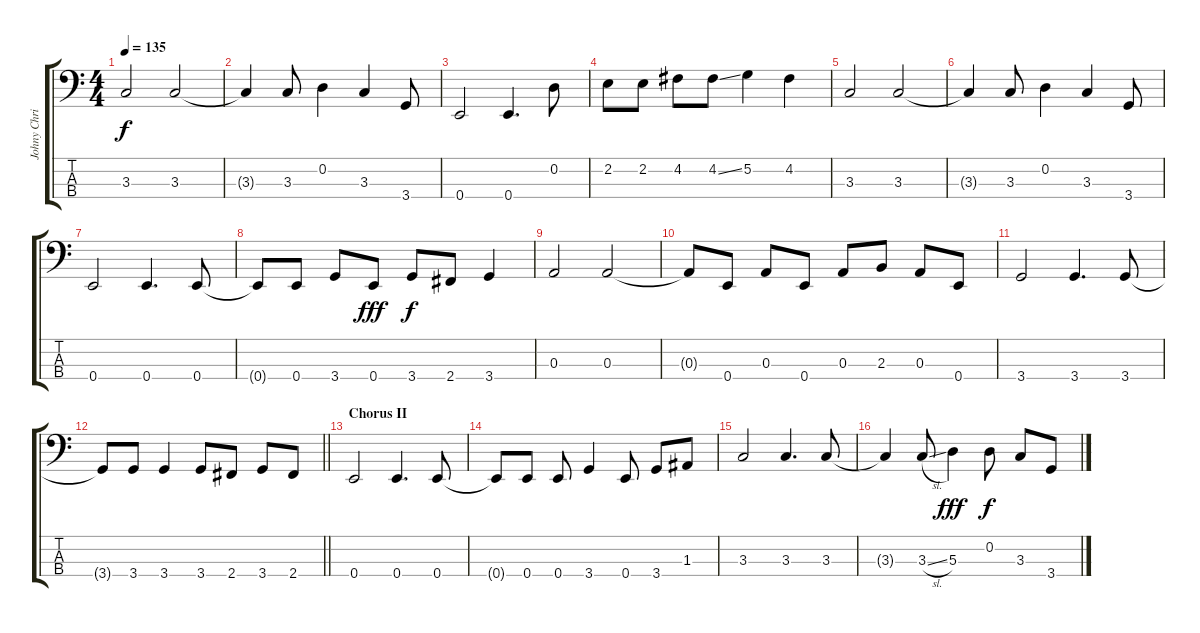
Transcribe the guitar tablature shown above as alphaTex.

\track ("Johny Christ" "Johny Chri") {instrument electricbassfinger}
\staff {score tabs}
\tuning (G2 D2 A1 E1) {hide}
\ts (4 4)
\tempo 135
\clef f4
\ks c
3.3.2{dy f} 3.3.2 |
3.3{t}.4 3.3.8 0.2.4 3.3.4 3.4.8 |
0.4.2 0.4.4{d} 0.2.8 |
2.2.8 2.2.8 4.2.8 4.2{ss}.8 5.2.4 4.2.4 |
3.3.2 3.3.2 |
3.3{t}.4 3.3.8 0.2.4 3.3.4 3.4.8 |
0.4.2 0.4.4{d} 0.4.8 |
0.4{t}.8 0.4.8 3.4.8 0.4.8{dy fff} 3.4.8{dy f} 2.4.8 3.4.4 |
0.3.2 0.3.2 |
0.3{t}.8 0.4.8 0.3.8 0.4.8 0.3.8 2.3.8 0.3.8 0.4.8 |
3.4.2 3.4.4{d} 3.4.8 |
\barLineRight lightlight
3.4{t}.8 3.4.8 3.4.4 3.4.8 2.4.8 3.4.8 2.4.8 |
\section ("" "Chorus II")
0.4.2 0.4.4{d} 0.4.8 |
0.4{t}.8 0.4.8 0.4.8 3.4.4 0.4.8 3.4.8 1.3.8 |
3.3.2 3.3.4{d} 3.3.8 |
3.3{t}.4 3.3{sl}.8 5.3.4{dy fff} 0.2.8{dy f} 3.3.8 3.4.8
